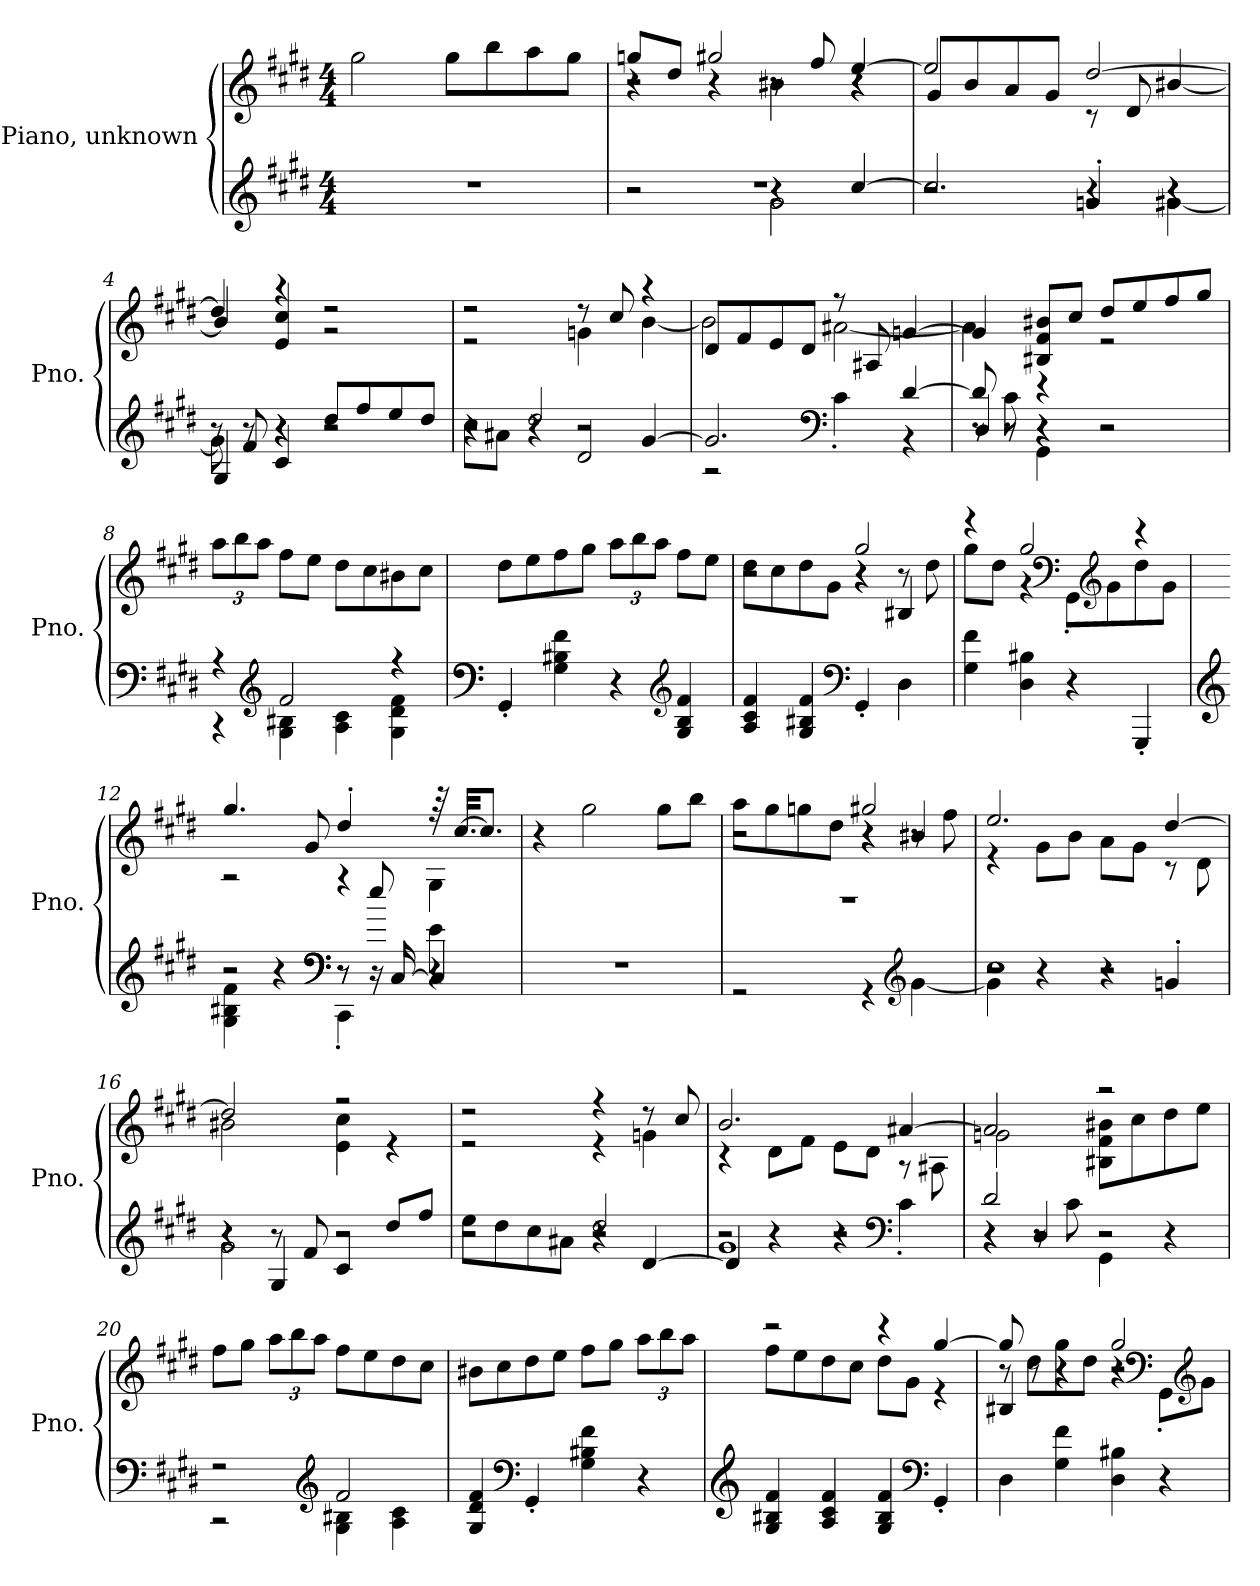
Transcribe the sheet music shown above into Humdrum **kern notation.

**kern	**kern
*part1	*part1
*staff2	*staff1
*I"Piano, unknown	*
*I'Pno.	*
*clefG2	*clefG2
*k[f#c#g#d#]	*k[f#c#g#d#]
*M4/4	*M4/4
*MM120	*MM120
=1	=1
1r	2gg#\
.	8gg#\L
.	8bb\
.	8aa\
.	8gg#\J
=2	=2
*^	*^
*	*^	*	*^
1r	2r	2r	4r	2r	8ggn/L
.	.	.	.	.	8dd#/J
.	.	.	2gg#X/	.	4r
.	2g#\	4r	.	4b#X\	8r
.	.	.	.	.	8ff#/
.	.	[4cc#/	[4ee/	4r	4r
*	*	*	*	*v	*v
=3	=3	=3	=3	=3
2r	2r	2.cc#/]	2ee/]	8g#/L
.	.	.	.	8b/
.	.	.	.	8a/
.	.	.	.	8g#/J
4gn'/	4r	.	[2dd#/	8r
.	.	.	.	8d#/
4r	[4g#X\	4r	.	[4b#X/
=4	=4	=4	=4	=4
8r	8g#\]	4G#/	4dd#/]	4b#/]
8f#/	8r	.	.	.
4c#/	4r	4r	4r	4e/ 4cc#/
8dd#/L	2r	2r	2r	2r
8ff#/	.	.	.	.
8ee/	.	.	.	.
8dd#/J	.	.	.	.
=5	=5	=5	=5	=5
4r	8cc#\L	2r	2r	2r
.	8a#X\J	.	.	.
2dd#/	4r	.	.	.
.	2r	2d#/	8r	4gn\
.	.	.	8cc#/	.
[4g#/	.	.	4r	[4b\
*	*v	*v	*	*
!!LO:LB:g=z	!!
=6	=6	=6	=6
2.g#/]	2r	8d#/L	2b\]
.	.	8f#/	.
.	.	8e/	.
.	.	8d#/J	.
*clefF4	*	*	*
.	4c#'\	8r	[2a#X\
.	.	8A#X/	.
[4d#/	4r	[4gn/	.
=7	=7	=7	=7
*	*^	*	*
8d#/]	8r	4D#/	4g/]	4a#\]
8r	8c#\	.	.	.
4r	4GG#\	4r	8B#X/ 8f#/ 8b#X/L	4r
.	.	.	8cc#/J	.
2r	2r	2r	8dd#/L	2r
.	.	.	8ee/	.
.	.	.	8ff#/	.
.	.	.	8gg#/J	.
*	*v	*v	*	*
*	*	*v	*v
=8	=8	=8
*	*	*Xbrackettup
4r	4r	12aa\L
.	.	12bb\
.	.	12aa\J
*clefG2	*	*
2f#/	4G#\ 4B#X\	8ff#\L
.	.	8ee\J
.	4A\ 4c#\	8dd#\L
.	.	8cc#\
4r	4G#\ 4d#\ 4f#\	8b#X\
.	.	8cc#\J
*v	*v	*
!!LO:LB:g=z
=9	=9
*clefF4	*
4GG#'/	8dd#\L
.	8ee\
4G#\ 4B#X\ 4f#\	8ff#\
.	8gg#\J
4r	12aa\L
.	12bb\
.	12aa\J
*clefG2	*
4G#/ 4B#/ 4f#/	8ff#\L
.	8ee\J
=10	=10
*	*^
*	*	*^
4A/ 4c#/ 4f#/	2r	8dd#\L	2r
.	.	8cc#\	.
4G#/ 4B#X/ 4f#/	.	8dd#\	.
.	.	8g#\J	.
*clefF4	*	*	*
4GG#'/	2gg#/	4r	4r
4D#\	.	8r	4B#X/
.	.	8dd#\	.
*	*	*v	*v
=11	=11	=11
4G#\ 4f#\	4r	8gg#\L
.	.	8dd#\J
4D#\ 4B#X\	2gg#/	4r
*	*clefF4	*
4r	.	8GG#'\L
*	*clefG2	*
.	.	8g#\
4GGG#'/	4r	8dd#\
.	.	8g#\J
!!LO:LB:g=z	!!
=12	=12	=12
*clefG2	*	*
*^	*	*
*	*^	*	*
2r	4G#\ 4B#X\ 4f#\	2r	4.gg#/	2r
.	4r	.	.	.
.	.	.	8g#/	.
*clefF4	*	*	*	*
8r	4CC#'\	8r	4dd#'/	4r
8ee/	.	16r	.	.
.	.	[16C#/	.	.
4r	4e\	4C#/]	64r	4G#\
.	.	.	[32.cc#/KKL	.
.	.	.	8.cc#/J]	.
*v	*v	*v	*	*
*	*v	*v
=13	=13
1r	4r
.	2gg#\
.	8gg#\L
.	8bb\J
=14	=14
*^	*^
*	*	*	*^
1r	2r	2r	8aa\L	2r
.	.	.	8gg#\	.
.	.	.	8ggn\	.
.	.	.	8dd#\J	.
.	4r	2gg#X/	4r	4r
*clefG2	*	*	*	*
.	[4g#\	.	8r	4b#X/
.	.	.	8ff#\	.
*	*	*	*v	*v
=15	=15	=15	=15
*	*^	*	*
1cc#	4g#\]	2r	2.ee/	4r
.	4r	.	.	8g#\L
.	.	.	.	8b\J
.	2r	4r	.	8a\L
.	.	.	.	8g#\J
.	.	4gn'/	[4dd#/	8r
.	.	.	.	8d#\
!!LO:LB:g=z	!!
=16	=16	=16	=16	=16
4r	2g#\	4r	2dd#/]	2b#X\
8r	.	4G#/	.	.
8f#/	.	.	.	.
4c#/	2r	2r	2r	4e\ 4cc#\
8dd#/L	.	.	.	4r
8ff#/J	.	.	.	.
=17	=17	=17	=17	=17
2r	8ee\L	2r	2r	2r
.	8dd#\	.	.	.
.	8cc#\	.	.	.
.	8a#X\J	.	.	.
2dd#/	2r	4r	4r	4r
.	.	[4d#/	8r	4gn\
.	.	.	8cc#/	.
=18	=18	=18	=18	=18
1g#	2r	4d#/]	2.b/	4r
.	.	4r	.	8d#\L
.	.	.	.	8f#\J
.	4r	2r	.	8e\L
.	.	.	.	8d#\J
*clefF4	*	*	*	*
.	4c#'\	.	[4a#X/	8r
.	.	.	.	8A#X\
=19	=19	=19	=19	=19
2d#/	4r	4r	2a#/]	2gn\
.	8r	4D#/	.	.
.	8c#\	.	.	.
2r	4GG#\	2r	2r	8B#X\ 8f#\ 8b#X\L
.	.	.	.	8cc#\
.	4r	.	.	8dd#\
.	.	.	.	8ee\J
*	*v	*v	*	*
*	*	*v	*v
!!LO:LB:g=z
=20	=20	=20
2r	2r	8ff#\L
.	.	8gg#\J
.	.	12aa\L
.	.	12bb\
.	.	12aa\J
*clefG2	*	*
2f#/	4G#\ 4B#X\	8ff#\L
.	.	8ee\
.	4A\ 4c#\	8dd#\
.	.	8cc#\J
*v	*v	*
=21	=21
4G#/ 4d#/ 4f#/	8b#X\L
.	8cc#\
*clefF4	*
4GG#'/	8dd#\
.	8ee\J
4G#\ 4B#X\ 4f#\	8ff#\L
.	8gg#\J
4r	12aa\L
.	12bb\
.	12aa\J
=22	=22
*clefG2	*
*	*^
4G#/ 4B#X/ 4f#/	2r	8ff#\L
.	.	8ee\
4A/ 4c#/ 4f#/	.	8dd#\
.	.	8cc#\J
4G#/ 4B#/ 4f#/	4r	8dd#\L
.	.	8g#\J
*clefF4	*	*
4GG#'/	[4gg#/	4r
!!LO:PB:g=z
=23	=23	=23
*	*	*^
4D#\	8gg#/]	8r	4B#X/
.	8r	8dd#\L	.
4G#\ 4f#\	4r	8gg#\	4r
.	.	8dd#\J	.
4D#\ 4B#X\	2gg#/	4r	2r
*	*clefF4	*	*
4r	.	8GG#'\L	.
*	*clefG2	*	*
.	.	8g#\J	.
*	*v	*v	*v
=	=
*-	*-
